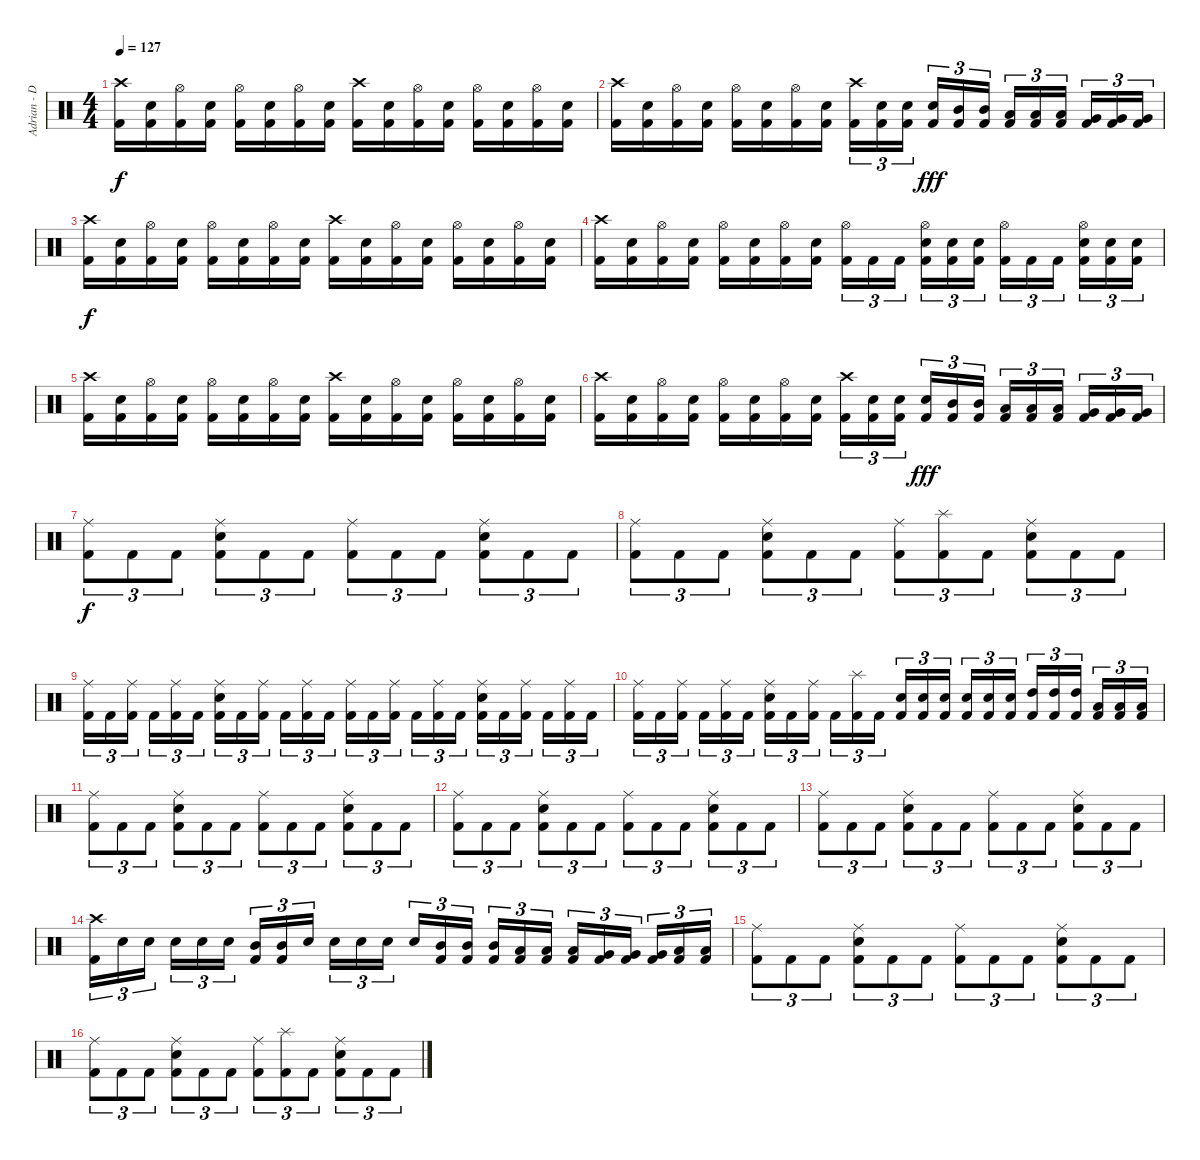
\track ("Adrian - Drums" "Adrian - D") {instrument percussion}
\staff {score}
\articulation defaults
\ts (4 4)
\tempo 127
\clef neutral
\ks c
("Crash high (hit)" "Kick (hit) 2").16{dy f} ("Electric Snare (hit)" "Kick (hit) 2").16 ("Hi-Hat (open)" "Kick (hit) 2").16 ("Electric Snare (hit)" "Kick (hit) 2").16 ("Hi-Hat (open)" "Kick (hit) 2").16 ("Electric Snare (hit)" "Kick (hit) 2").16 ("Hi-Hat (open)" "Kick (hit) 2").16 ("Electric Snare (hit)" "Kick (hit) 2").16 ("Crash high (hit)" "Kick (hit) 2").16 ("Electric Snare (hit)" "Kick (hit) 2").16 ("Hi-Hat (open)" "Kick (hit) 2").16 ("Electric Snare (hit)" "Kick (hit) 2").16 ("Hi-Hat (open)" "Kick (hit) 2").16 ("Electric Snare (hit)" "Kick (hit) 2").16 ("Hi-Hat (open)" "Kick (hit) 2").16 ("Electric Snare (hit)" "Kick (hit) 2").16 |
("Crash high (hit)" "Kick (hit) 2").16 ("Electric Snare (hit)" "Kick (hit) 2").16 ("Hi-Hat (open)" "Kick (hit) 2").16 ("Electric Snare (hit)" "Kick (hit) 2").16 ("Hi-Hat (open)" "Kick (hit) 2").16 ("Electric Snare (hit)" "Kick (hit) 2").16 ("Hi-Hat (open)" "Kick (hit) 2").16 ("Electric Snare (hit)" "Kick (hit) 2").16 ("Crash high (hit)" "Kick (hit) 2").16{tu (3 2)} ("Electric Snare (hit)" "Kick (hit) 2").16{tu (3 2)} ("Electric Snare (hit)" "Kick (hit) 2").16{tu (3 2)} ("Electric Snare (hit)" "Kick (hit) 2").16{tu (3 2) dy fff} ("Mid Tom (hit)" "Kick (hit) 2").16{tu (3 2)} ("Mid Tom (hit)" "Kick (hit) 2").16{tu (3 2)} ("Low Tom (hit)" "Kick (hit) 2").16{tu (3 2)} ("Low Tom (hit)" "Kick (hit) 2").16{tu (3 2)} ("Low Tom (hit)" "Kick (hit) 2").16{tu (3 2)} ("Very Low Tom (hit)" "Kick (hit) 2").16{tu (3 2)} ("Very Low Tom (hit)" "Kick (hit) 2").16{tu (3 2)} ("Very Low Tom (hit)" "Kick (hit) 2").16{tu (3 2)} |
("Crash high (hit)" "Kick (hit) 2").16{dy f} ("Electric Snare (hit)" "Kick (hit) 2").16 ("Hi-Hat (open)" "Kick (hit) 2").16 ("Electric Snare (hit)" "Kick (hit) 2").16 ("Hi-Hat (open)" "Kick (hit) 2").16 ("Electric Snare (hit)" "Kick (hit) 2").16 ("Hi-Hat (open)" "Kick (hit) 2").16 ("Electric Snare (hit)" "Kick (hit) 2").16 ("Crash high (hit)" "Kick (hit) 2").16 ("Electric Snare (hit)" "Kick (hit) 2").16 ("Hi-Hat (open)" "Kick (hit) 2").16 ("Electric Snare (hit)" "Kick (hit) 2").16 ("Hi-Hat (open)" "Kick (hit) 2").16 ("Electric Snare (hit)" "Kick (hit) 2").16 ("Hi-Hat (open)" "Kick (hit) 2").16 ("Electric Snare (hit)" "Kick (hit) 2").16 |
("Crash high (hit)" "Kick (hit) 2").16 ("Electric Snare (hit)" "Kick (hit) 2").16 ("Hi-Hat (open)" "Kick (hit) 2").16 ("Electric Snare (hit)" "Kick (hit) 2").16 ("Hi-Hat (open)" "Kick (hit) 2").16 ("Electric Snare (hit)" "Kick (hit) 2").16 ("Hi-Hat (open)" "Kick (hit) 2").16 ("Electric Snare (hit)" "Kick (hit) 2").16 ("Hi-Hat (open)" "Kick (hit) 2").16{tu (3 2)} "Kick (hit) 2".16{tu (3 2)} "Kick (hit) 2".16{tu (3 2)} ("Hi-Hat (open)" "Electric Snare (hit)" "Kick (hit) 2").16{tu (3 2)} ("Electric Snare (hit)" "Kick (hit) 2").16{tu (3 2)} ("Electric Snare (hit)" "Kick (hit) 2").16{tu (3 2)} ("Hi-Hat (open)" "Kick (hit) 2").16{tu (3 2)} "Kick (hit) 2".16{tu (3 2)} "Kick (hit) 2".16{tu (3 2)} ("Hi-Hat (open)" "Electric Snare (hit)" "Kick (hit) 2").16{tu (3 2)} ("Electric Snare (hit)" "Kick (hit) 2").16{tu (3 2)} ("Electric Snare (hit)" "Kick (hit) 2").16{tu (3 2)} |
("Crash high (hit)" "Kick (hit) 2").16 ("Electric Snare (hit)" "Kick (hit) 2").16 ("Hi-Hat (open)" "Kick (hit) 2").16 ("Electric Snare (hit)" "Kick (hit) 2").16 ("Hi-Hat (open)" "Kick (hit) 2").16 ("Electric Snare (hit)" "Kick (hit) 2").16 ("Hi-Hat (open)" "Kick (hit) 2").16 ("Electric Snare (hit)" "Kick (hit) 2").16 ("Crash high (hit)" "Kick (hit) 2").16 ("Electric Snare (hit)" "Kick (hit) 2").16 ("Hi-Hat (open)" "Kick (hit) 2").16 ("Electric Snare (hit)" "Kick (hit) 2").16 ("Hi-Hat (open)" "Kick (hit) 2").16 ("Electric Snare (hit)" "Kick (hit) 2").16 ("Hi-Hat (open)" "Kick (hit) 2").16 ("Electric Snare (hit)" "Kick (hit) 2").16 |
("Crash high (hit)" "Kick (hit) 2").16 ("Electric Snare (hit)" "Kick (hit) 2").16 ("Hi-Hat (open)" "Kick (hit) 2").16 ("Electric Snare (hit)" "Kick (hit) 2").16 ("Hi-Hat (open)" "Kick (hit) 2").16 ("Electric Snare (hit)" "Kick (hit) 2").16 ("Hi-Hat (open)" "Kick (hit) 2").16 ("Electric Snare (hit)" "Kick (hit) 2").16 ("Crash high (hit)" "Kick (hit) 2").16{tu (3 2)} ("Electric Snare (hit)" "Kick (hit) 2").16{tu (3 2)} ("Electric Snare (hit)" "Kick (hit) 2").16{tu (3 2)} ("Electric Snare (hit)" "Kick (hit) 2").16{tu (3 2) dy fff} ("Mid Tom (hit)" "Kick (hit) 2").16{tu (3 2)} ("Mid Tom (hit)" "Kick (hit) 2").16{tu (3 2)} ("Low Tom (hit)" "Kick (hit) 2").16{tu (3 2)} ("Low Tom (hit)" "Kick (hit) 2").16{tu (3 2)} ("Low Tom (hit)" "Kick (hit) 2").16{tu (3 2)} ("Very Low Tom (hit)" "Kick (hit) 2").16{tu (3 2)} ("Very Low Tom (hit)" "Kick (hit) 2").16{tu (3 2)} ("Very Low Tom (hit)" "Kick (hit) 2").16{tu (3 2)} |
("Ride (middle)" "Kick (hit) 2").8{tu (3 2) dy f} "Kick (hit) 2".8{tu (3 2)} "Kick (hit) 2".8{tu (3 2)} ("Ride (middle)" "Electric Snare (hit)" "Kick (hit) 2").8{tu (3 2)} "Kick (hit) 2".8{tu (3 2)} "Kick (hit) 2".8{tu (3 2)} ("Ride (middle)" "Kick (hit) 2").8{tu (3 2)} "Kick (hit) 2".8{tu (3 2)} "Kick (hit) 2".8{tu (3 2)} ("Ride (middle)" "Electric Snare (hit)" "Kick (hit) 2").8{tu (3 2)} "Kick (hit) 2".8{tu (3 2)} "Kick (hit) 2".8{tu (3 2)} |
("Ride (middle)" "Kick (hit) 2").8{tu (3 2)} "Kick (hit) 2".8{tu (3 2)} "Kick (hit) 2".8{tu (3 2)} ("Ride (middle)" "Electric Snare (hit)" "Kick (hit) 2").8{tu (3 2)} "Kick (hit) 2".8{tu (3 2)} "Kick (hit) 2".8{tu (3 2)} ("Ride (middle)" "Kick (hit) 2").8{tu (3 2)} ("Splash (hit)" "Kick (hit) 2").8{tu (3 2)} "Kick (hit) 2".8{tu (3 2)} ("Ride (middle)" "Electric Snare (hit)" "Kick (hit) 2").8{tu (3 2)} "Kick (hit) 2".8{tu (3 2)} "Kick (hit) 2".8{tu (3 2)} |
("Ride (middle)" "Kick (hit) 2").16{tu (3 2)} "Kick (hit) 2".16{tu (3 2)} ("Ride (middle)" "Kick (hit) 2").16{tu (3 2)} "Kick (hit) 2".16{tu (3 2)} ("Ride (middle)" "Kick (hit) 2").16{tu (3 2)} "Kick (hit) 2".16{tu (3 2)} ("Ride (middle)" "Electric Snare (hit)" "Kick (hit) 2").16{tu (3 2)} "Kick (hit) 2".16{tu (3 2)} ("Ride (middle)" "Kick (hit) 2").16{tu (3 2)} "Kick (hit) 2".16{tu (3 2)} ("Ride (middle)" "Kick (hit) 2").16{tu (3 2)} "Kick (hit) 2".16{tu (3 2)} ("Ride (middle)" "Kick (hit) 2").16{tu (3 2)} "Kick (hit) 2".16{tu (3 2)} ("Ride (middle)" "Kick (hit) 2").16{tu (3 2)} "Kick (hit) 2".16{tu (3 2)} ("Ride (middle)" "Kick (hit) 2").16{tu (3 2)} "Kick (hit) 2".16{tu (3 2)} ("Ride (middle)" "Electric Snare (hit)" "Kick (hit) 2").16{tu (3 2)} "Kick (hit) 2".16{tu (3 2)} ("Ride (middle)" "Kick (hit) 2").16{tu (3 2)} "Kick (hit) 2".16{tu (3 2)} ("Ride (middle)" "Kick (hit) 2").16{tu (3 2)} "Kick (hit) 2".16{tu (3 2)} |
("Ride (middle)" "Kick (hit) 2").16{tu (3 2)} "Kick (hit) 2".16{tu (3 2)} ("Ride (middle)" "Kick (hit) 2").16{tu (3 2)} "Kick (hit) 2".16{tu (3 2)} ("Ride (middle)" "Kick (hit) 2").16{tu (3 2)} "Kick (hit) 2".16{tu (3 2)} ("Ride (middle)" "Electric Snare (hit)" "Kick (hit) 2").16{tu (3 2)} "Kick (hit) 2".16{tu (3 2)} ("Ride (middle)" "Kick (hit) 2").16{tu (3 2)} "Kick (hit) 2".16{tu (3 2)} ("Splash (hit)" "Kick (hit) 2").16{tu (3 2)} "Kick (hit) 2".16{tu (3 2)} ("Electric Snare (hit)" "Kick (hit) 2").16{tu (3 2)} ("Electric Snare (hit)" "Kick (hit) 2").16{tu (3 2)} ("Electric Snare (hit)" "Kick (hit) 2").16{tu (3 2)} ("Electric Snare (hit)" "Kick (hit) 2").16{tu (3 2)} ("Electric Snare (hit)" "Kick (hit) 2").16{tu (3 2)} ("Electric Snare (hit)" "Kick (hit) 2").16{tu (3 2)} ("High Tom (hit)" "Kick (hit) 2").16{tu (3 2)} ("High Tom (hit)" "Kick (hit) 2").16{tu (3 2)} ("High Tom (hit)" "Kick (hit) 2").16{tu (3 2)} ("Low Tom (hit)" "Kick (hit) 2").16{tu (3 2)} ("Low Tom (hit)" "Kick (hit) 2").16{tu (3 2)} ("Low Tom (hit)" "Kick (hit) 2").16{tu (3 2)} |
("Ride (middle)" "Kick (hit) 2").8{tu (3 2)} "Kick (hit) 2".8{tu (3 2)} "Kick (hit) 2".8{tu (3 2)} ("Ride (middle)" "Electric Snare (hit)" "Kick (hit) 2").8{tu (3 2)} "Kick (hit) 2".8{tu (3 2)} "Kick (hit) 2".8{tu (3 2)} ("Ride (middle)" "Kick (hit) 2").8{tu (3 2)} "Kick (hit) 2".8{tu (3 2)} "Kick (hit) 2".8{tu (3 2)} ("Ride (middle)" "Electric Snare (hit)" "Kick (hit) 2").8{tu (3 2)} "Kick (hit) 2".8{tu (3 2)} "Kick (hit) 2".8{tu (3 2)} |
("Ride (middle)" "Kick (hit) 2").8{tu (3 2)} "Kick (hit) 2".8{tu (3 2)} "Kick (hit) 2".8{tu (3 2)} ("Ride (middle)" "Electric Snare (hit)" "Kick (hit) 2").8{tu (3 2)} "Kick (hit) 2".8{tu (3 2)} "Kick (hit) 2".8{tu (3 2)} ("Ride (middle)" "Kick (hit) 2").8{tu (3 2)} "Kick (hit) 2".8{tu (3 2)} "Kick (hit) 2".8{tu (3 2)} ("Ride (middle)" "Electric Snare (hit)" "Kick (hit) 2").8{tu (3 2)} "Kick (hit) 2".8{tu (3 2)} "Kick (hit) 2".8{tu (3 2)} |
("Ride (middle)" "Kick (hit) 2").8{tu (3 2)} "Kick (hit) 2".8{tu (3 2)} "Kick (hit) 2".8{tu (3 2)} ("Ride (middle)" "Electric Snare (hit)" "Kick (hit) 2").8{tu (3 2)} "Kick (hit) 2".8{tu (3 2)} "Kick (hit) 2".8{tu (3 2)} ("Ride (middle)" "Kick (hit) 2").8{tu (3 2)} "Kick (hit) 2".8{tu (3 2)} "Kick (hit) 2".8{tu (3 2)} ("Ride (middle)" "Electric Snare (hit)" "Kick (hit) 2").8{tu (3 2)} "Kick (hit) 2".8{tu (3 2)} "Kick (hit) 2".8{tu (3 2)} |
("Crash high (hit)" "Kick (hit) 2").16{tu (3 2)} "Electric Snare (hit)".16{tu (3 2)} "Electric Snare (hit)".16{tu (3 2)} "Electric Snare (hit)".16{tu (3 2)} "Electric Snare (hit)".16{tu (3 2)} "Electric Snare (hit)".16{tu (3 2)} ("Mid Tom (hit)" "Kick (hit) 2").16{tu (3 2)} ("Mid Tom (hit)" "Kick (hit) 2").16{tu (3 2)} "Electric Snare (hit)".16{tu (3 2)} "Electric Snare (hit)".16{tu (3 2)} "Electric Snare (hit)".16{tu (3 2)} "Electric Snare (hit)".16{tu (3 2)} "Electric Snare (hit)".16{tu (3 2)} ("Mid Tom (hit)" "Kick (hit) 2").16{tu (3 2)} ("Mid Tom (hit)" "Kick (hit) 2").16{tu (3 2)} ("Mid Tom (hit)" "Kick (hit) 2").16{tu (3 2)} ("Low Tom (hit)" "Kick (hit) 2").16{tu (3 2)} ("Low Tom (hit)" "Kick (hit) 2").16{tu (3 2)} ("Low Tom (hit)" "Kick (hit) 2").16{tu (3 2)} ("Very Low Tom (hit)" "Kick (hit) 2").16{tu (3 2)} ("Very Low Tom (hit)" "Kick (hit) 2").16{tu (3 2)} ("Very Low Tom (hit)" "Kick (hit) 2").16{tu (3 2)} ("Low Floor Tom (hit)" "Kick (hit) 2").16{tu (3 2)} ("Low Floor Tom (hit)" "Kick (hit) 2").16{tu (3 2)} |
("Ride (middle)" "Kick (hit) 2").8{tu (3 2)} "Kick (hit) 2".8{tu (3 2)} "Kick (hit) 2".8{tu (3 2)} ("Ride (middle)" "Electric Snare (hit)" "Kick (hit) 2").8{tu (3 2)} "Kick (hit) 2".8{tu (3 2)} "Kick (hit) 2".8{tu (3 2)} ("Ride (middle)" "Kick (hit) 2").8{tu (3 2)} "Kick (hit) 2".8{tu (3 2)} "Kick (hit) 2".8{tu (3 2)} ("Ride (middle)" "Electric Snare (hit)" "Kick (hit) 2").8{tu (3 2)} "Kick (hit) 2".8{tu (3 2)} "Kick (hit) 2".8{tu (3 2)} |
("Ride (middle)" "Kick (hit) 2").8{tu (3 2)} "Kick (hit) 2".8{tu (3 2)} "Kick (hit) 2".8{tu (3 2)} ("Ride (middle)" "Electric Snare (hit)" "Kick (hit) 2").8{tu (3 2)} "Kick (hit) 2".8{tu (3 2)} "Kick (hit) 2".8{tu (3 2)} ("Ride (middle)" "Kick (hit) 2").8{tu (3 2)} ("Splash (hit)" "Kick (hit) 2").8{tu (3 2)} "Kick (hit) 2".8{tu (3 2)} ("Ride (middle)" "Electric Snare (hit)" "Kick (hit) 2").8{tu (3 2)} "Kick (hit) 2".8{tu (3 2)} "Kick (hit) 2".8{tu (3 2)}
